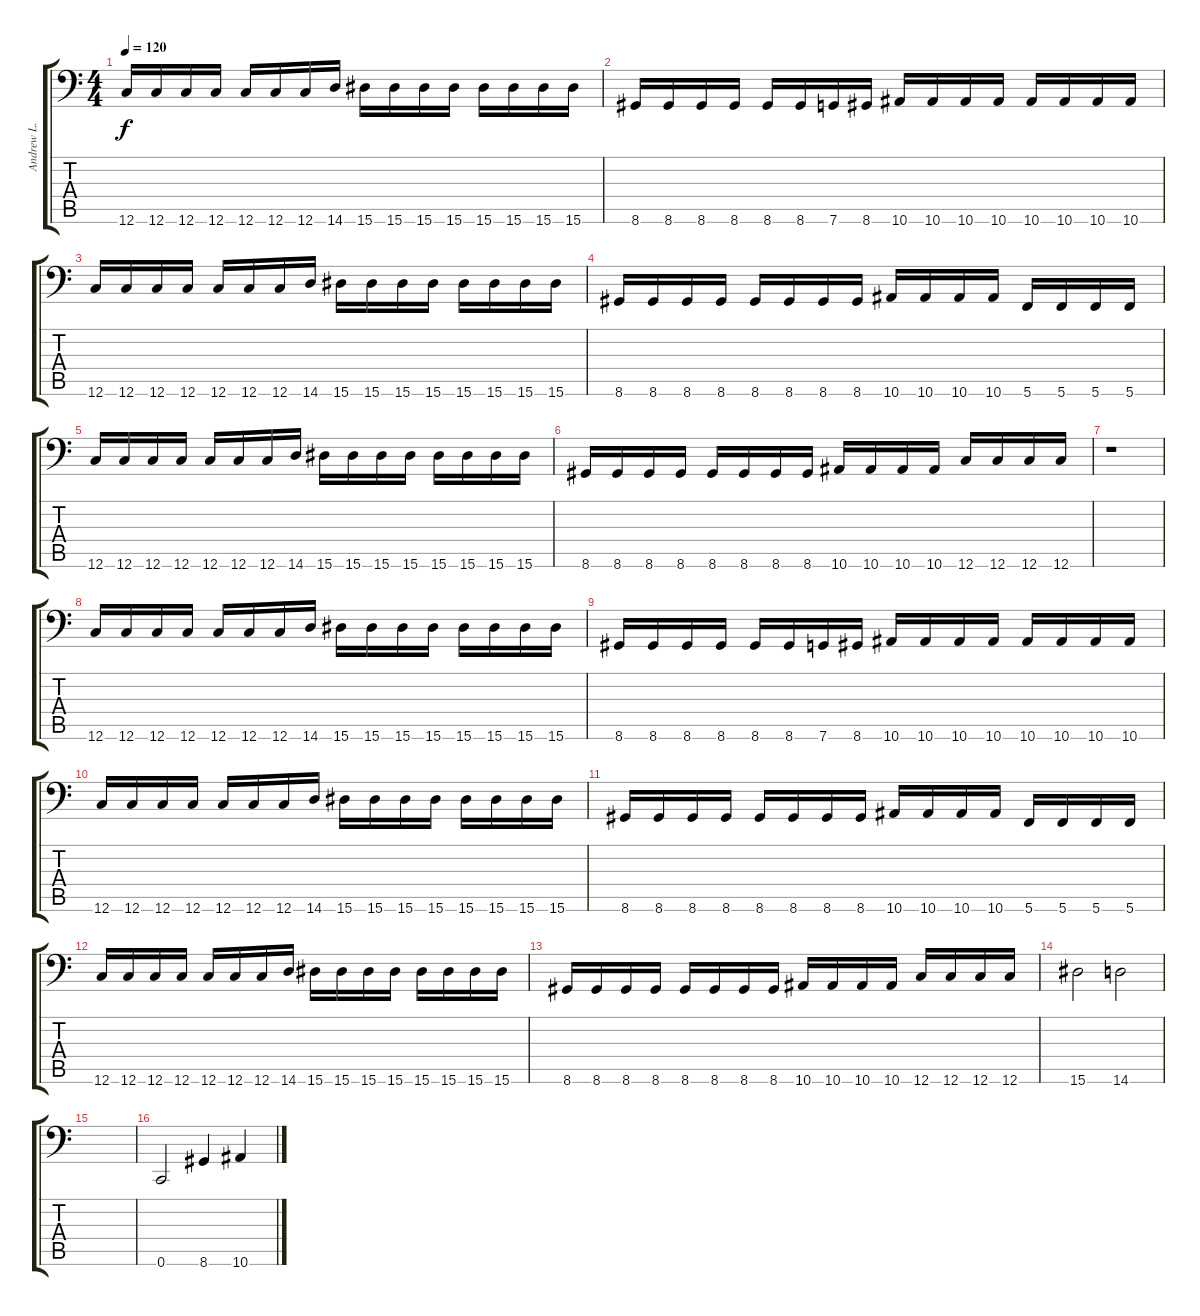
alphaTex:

\track ("Andrew L." "Andrew L.") {instrument electricbassfinger}
\staff {score tabs}
\tuning (E4 B3 F2 C2 Ab1 C1) {hide}
\ts (4 4)
\tempo 120
\clef f4
\ks c
12.6.16{dy f} 12.6.16 12.6.16 12.6.16 12.6.16 12.6.16 12.6.16 14.6.16 15.6.16 15.6.16 15.6.16 15.6.16 15.6.16 15.6.16 15.6.16 15.6.16 |
8.6.16 8.6.16 8.6.16 8.6.16 8.6.16 8.6.16 7.6.16 8.6.16 10.6.16 10.6.16 10.6.16 10.6.16 10.6.16 10.6.16 10.6.16 10.6.16 |
12.6.16 12.6.16 12.6.16 12.6.16 12.6.16 12.6.16 12.6.16 14.6.16 15.6.16 15.6.16 15.6.16 15.6.16 15.6.16 15.6.16 15.6.16 15.6.16 |
8.6.16 8.6.16 8.6.16 8.6.16 8.6.16 8.6.16 8.6.16 8.6.16 10.6.16 10.6.16 10.6.16 10.6.16 5.6.16 5.6.16 5.6.16 5.6.16 |
12.6.16 12.6.16 12.6.16 12.6.16 12.6.16 12.6.16 12.6.16 14.6.16 15.6.16 15.6.16 15.6.16 15.6.16 15.6.16 15.6.16 15.6.16 15.6.16 |
8.6.16 8.6.16 8.6.16 8.6.16 8.6.16 8.6.16 8.6.16 8.6.16 10.6.16 10.6.16 10.6.16 10.6.16 12.6.16 12.6.16 12.6.16 12.6.16 |
r.1 |
12.6.16 12.6.16 12.6.16 12.6.16 12.6.16 12.6.16 12.6.16 14.6.16 15.6.16 15.6.16 15.6.16 15.6.16 15.6.16 15.6.16 15.6.16 15.6.16 |
8.6.16 8.6.16 8.6.16 8.6.16 8.6.16 8.6.16 7.6.16 8.6.16 10.6.16 10.6.16 10.6.16 10.6.16 10.6.16 10.6.16 10.6.16 10.6.16 |
12.6.16 12.6.16 12.6.16 12.6.16 12.6.16 12.6.16 12.6.16 14.6.16 15.6.16 15.6.16 15.6.16 15.6.16 15.6.16 15.6.16 15.6.16 15.6.16 |
8.6.16 8.6.16 8.6.16 8.6.16 8.6.16 8.6.16 8.6.16 8.6.16 10.6.16 10.6.16 10.6.16 10.6.16 5.6.16 5.6.16 5.6.16 5.6.16 |
12.6.16 12.6.16 12.6.16 12.6.16 12.6.16 12.6.16 12.6.16 14.6.16 15.6.16 15.6.16 15.6.16 15.6.16 15.6.16 15.6.16 15.6.16 15.6.16 |
8.6.16 8.6.16 8.6.16 8.6.16 8.6.16 8.6.16 8.6.16 8.6.16 10.6.16 10.6.16 10.6.16 10.6.16 12.6.16 12.6.16 12.6.16 12.6.16 |
15.6.2 14.6.2 |
|
0.6.2 8.6.4 10.6.4
